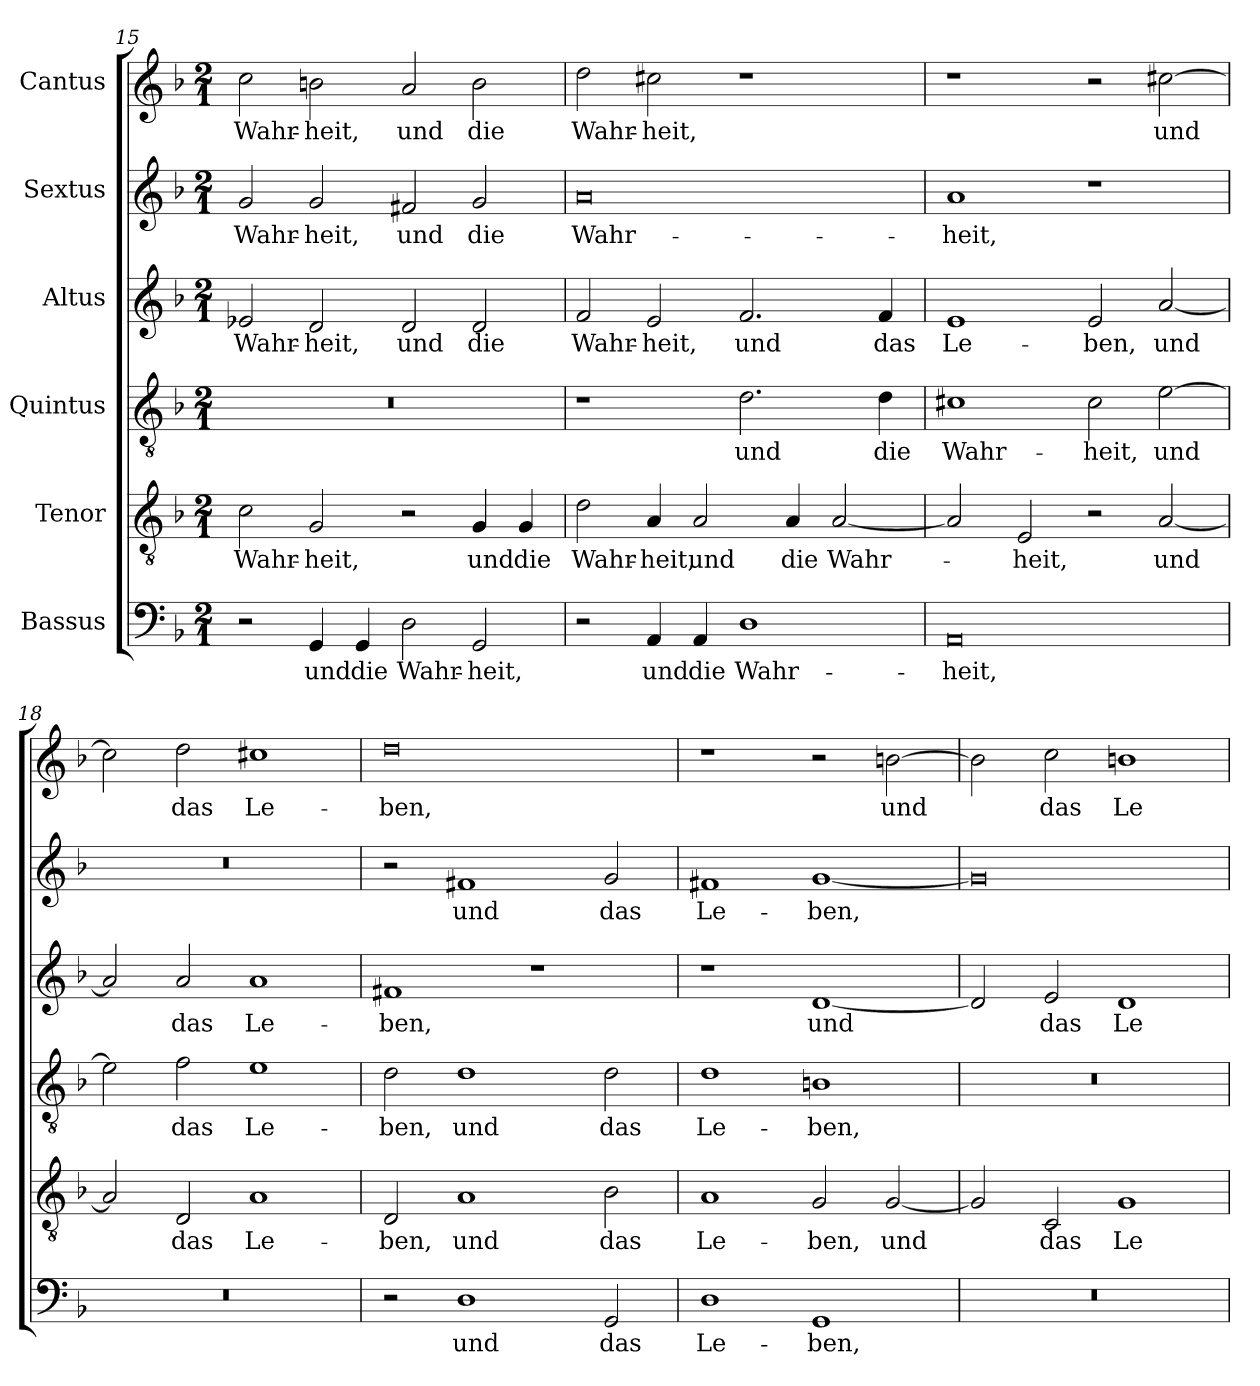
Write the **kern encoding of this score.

**kern	**text	**kern	**text	**kern	**text	**kern	**text	**kern	**text	**kern	**text
*part6	*part6	*part5	*part5	*part4	*part4	*part3	*part3	*part2	*part2	*part1	*part1
*staff6	*staff6	*staff5	*staff5	*staff4	*staff4	*staff3	*staff3	*staff2	*staff2	*staff1	*staff1
*I"Bassus	*	*I"Tenor	*	*I"Quintus	*	*I"Altus	*	*I"Sextus	*	*I"Cantus	*
!!LO:LB:g=z
*clefF4	*	*clefGv2	*	*clefGv2	*	*clefG2	*	*clefG2	*	*clefG2	*
*k[b-]	*	*k[b-]	*	*k[b-]	*	*k[b-]	*	*k[b-]	*	*k[b-]	*
*M2/1	*	*M2/1	*	*M2/1	*	*M2/1	*	*M2/1	*	*M2/1	*
=15	=15	=15	=15	=15	=15	=15	=15	=15	=15	=15	=15
!	!	!	!LO:LY:b	!	!	!	!LO:LY:b	!	!LO:LY:b	!	!LO:LY:b
2r	.	2c\	Wahr-	0r	.	2e-X/	Wahr-	2g/	Wahr-	2cc\	Wahr-
!	!LO:LY:b	!	!LO:LY:b	!	!	!	!LO:LY:b	!	!LO:LY:b	!	!LO:LY:b
4GG/	und	2G/	-heit,	.	.	2d/	-heit,	2g/	-heit,	2bn\	-heit,
!	!LO:LY:b	!	!	!	!	!	!	!	!	!	!
4GG/	die	.	.	.	.	.	.	.	.	.	.
!	!LO:LY:b	!	!	!	!	!	!LO:LY:b	!	!LO:LY:b	!	!LO:LY:b
2D\	Wahr-	2r	.	.	.	2d/	und	2f#X/	und	2a/	und
!	!LO:LY:b	!	!LO:LY:b	!	!	!	!LO:LY:b	!	!LO:LY:b	!	!LO:LY:b
2GG/	-heit,	4G/	und	.	.	2d/	die	2g/	die	2b\	die
!	!	!	!LO:LY:b	!	!	!	!	!	!	!	!
.	.	4G/	die	.	.	.	.	.	.	.	.
=16	=16	=16	=16	=16	=16	=16	=16	=16	=16	=16	=16
!	!	!	!LO:LY:b	!	!	!	!LO:LY:b	!	!LO:LY:b	!	!LO:LY:b
2r	.	2d\	Wahr-	1r	.	2f/	Wahr-	0a	Wahr-	2dd\	Wahr-
!	!LO:LY:b	!	!LO:LY:b	!	!	!	!LO:LY:b	!	!	!	!LO:LY:b
4AA/	und	4A/	-heit,	.	.	2e/	-heit,	.	.	2cc#X\	-heit,
!	!LO:LY:b	!	!LO:LY:b	!	!	!	!	!	!	!	!
4AA/	die	2A/	und	.	.	.	.	.	.	.	.
!	!LO:LY:b	!	!	!	!LO:LY:b	!	!LO:LY:b	!	!	!	!
1D	Wahr-	.	.	2.d\	und	2.f/	und	.	.	1r	.
!	!	!	!LO:LY:b	!	!	!	!	!	!	!	!
.	.	4A/	die	.	.	.	.	.	.	.	.
!	!	!	!LO:LY:b	!	!	!	!	!	!	!	!
.	.	[2A/	Wahr-	.	.	.	.	.	.	.	.
!	!	!	!	!	!LO:LY:b	!	!LO:LY:b	!	!	!	!
.	.	.	.	4d\	die	4f/	das	.	.	.	.
=17	=17	=17	=17	=17	=17	=17	=17	=17	=17	=17	=17
!	!LO:LY:b	!	!	!	!LO:LY:b	!	!LO:LY:b	!	!LO:LY:b	!	!
0AA	-heit,	2A/]	.	1c#X	Wahr-	1e	Le-	1a	-heit,	1r	.
!	!	!	!LO:LY:b	!	!	!	!	!	!	!	!
.	.	2E/	-heit,	.	.	.	.	.	.	.	.
!	!	!	!	!	!LO:LY:b	!	!LO:LY:b	!	!	!	!
.	.	2r	.	2c#\	-heit,	2e/	-ben,	1r	.	2r	.
!	!	!	!LO:LY:b	!	!LO:LY:b	!	!LO:LY:b	!	!	!	!LO:LY:b
.	.	[2A/	und	[2e\	und	[2a/	und	.	.	[2cc#X\	und
!!LO:PB:g=z
=18	=18	=18	=18	=18	=18	=18	=18	=18	=18	=18	=18
0r	.	2A/]	.	2e\]	.	2a/]	.	0r	.	2cc#\]	.
!	!	!	!LO:LY:b	!	!LO:LY:b	!	!LO:LY:b	!	!	!	!LO:LY:b
.	.	2D/	das	2f\	das	2a/	das	.	.	2dd\	das
!	!	!	!LO:LY:b	!	!LO:LY:b	!	!LO:LY:b	!	!	!	!LO:LY:b
.	.	1A	Le-	1e	Le-	1a	Le-	.	.	1cc#X	Le-
=19	=19	=19	=19	=19	=19	=19	=19	=19	=19	=19	=19
!	!	!	!LO:LY:b	!	!LO:LY:b	!	!LO:LY:b	!	!	!	!LO:LY:b
2r	.	2D/	-ben,	2d\	-ben,	1f#X	-ben,	2r	.	0dd	-ben,
!	!LO:LY:b	!	!LO:LY:b	!	!LO:LY:b	!	!	!	!LO:LY:b	!	!
1D	und	1A	und	1d	und	.	.	1f#X	und	.	.
.	.	.	.	.	.	1r	.	.	.	.	.
!	!LO:LY:b	!	!LO:LY:b	!	!LO:LY:b	!	!	!	!LO:LY:b	!	!
2GG/	das	2B-\	das	2d\	das	.	.	2g/	das	.	.
=20	=20	=20	=20	=20	=20	=20	=20	=20	=20	=20	=20
!	!LO:LY:b	!	!LO:LY:b	!	!LO:LY:b	!	!	!	!LO:LY:b	!	!
1D	Le-	1A	Le-	1d	Le-	1r	.	1f#X	Le-	1r	.
!	!LO:LY:b	!	!LO:LY:b	!	!LO:LY:b	!	!LO:LY:b	!	!LO:LY:b	!	!
1GG	-ben,	2G/	-ben,	1Bn	-ben,	[1d	und	[1g	-ben,	2r	.
!	!	!	!LO:LY:b	!	!	!	!	!	!	!	!LO:LY:b
.	.	[2G/	und	.	.	.	.	.	.	[2bn\	und
=21	=21	=21	=21	=21	=21	=21	=21	=21	=21	=21	=21
0r	.	2G/]	.	0r	.	2d/]	.	0g]	.	2b\]	.
!	!	!	!LO:LY:b	!	!	!	!LO:LY:b	!	!	!	!LO:LY:b
.	.	2C/	das	.	.	2e/	das	.	.	2cc\	das
!	!	!	!LO:LY:b	!	!	!	!LO:LY:b	!	!	!	!LO:LY:b
.	.	1G	Le-	.	.	1d	Le-	.	.	1bn	Le-
=	=	=	=	=	=	=	=	=	=	=	=
*-	*-	*-	*-	*-	*-	*-	*-	*-	*-	*-	*-
